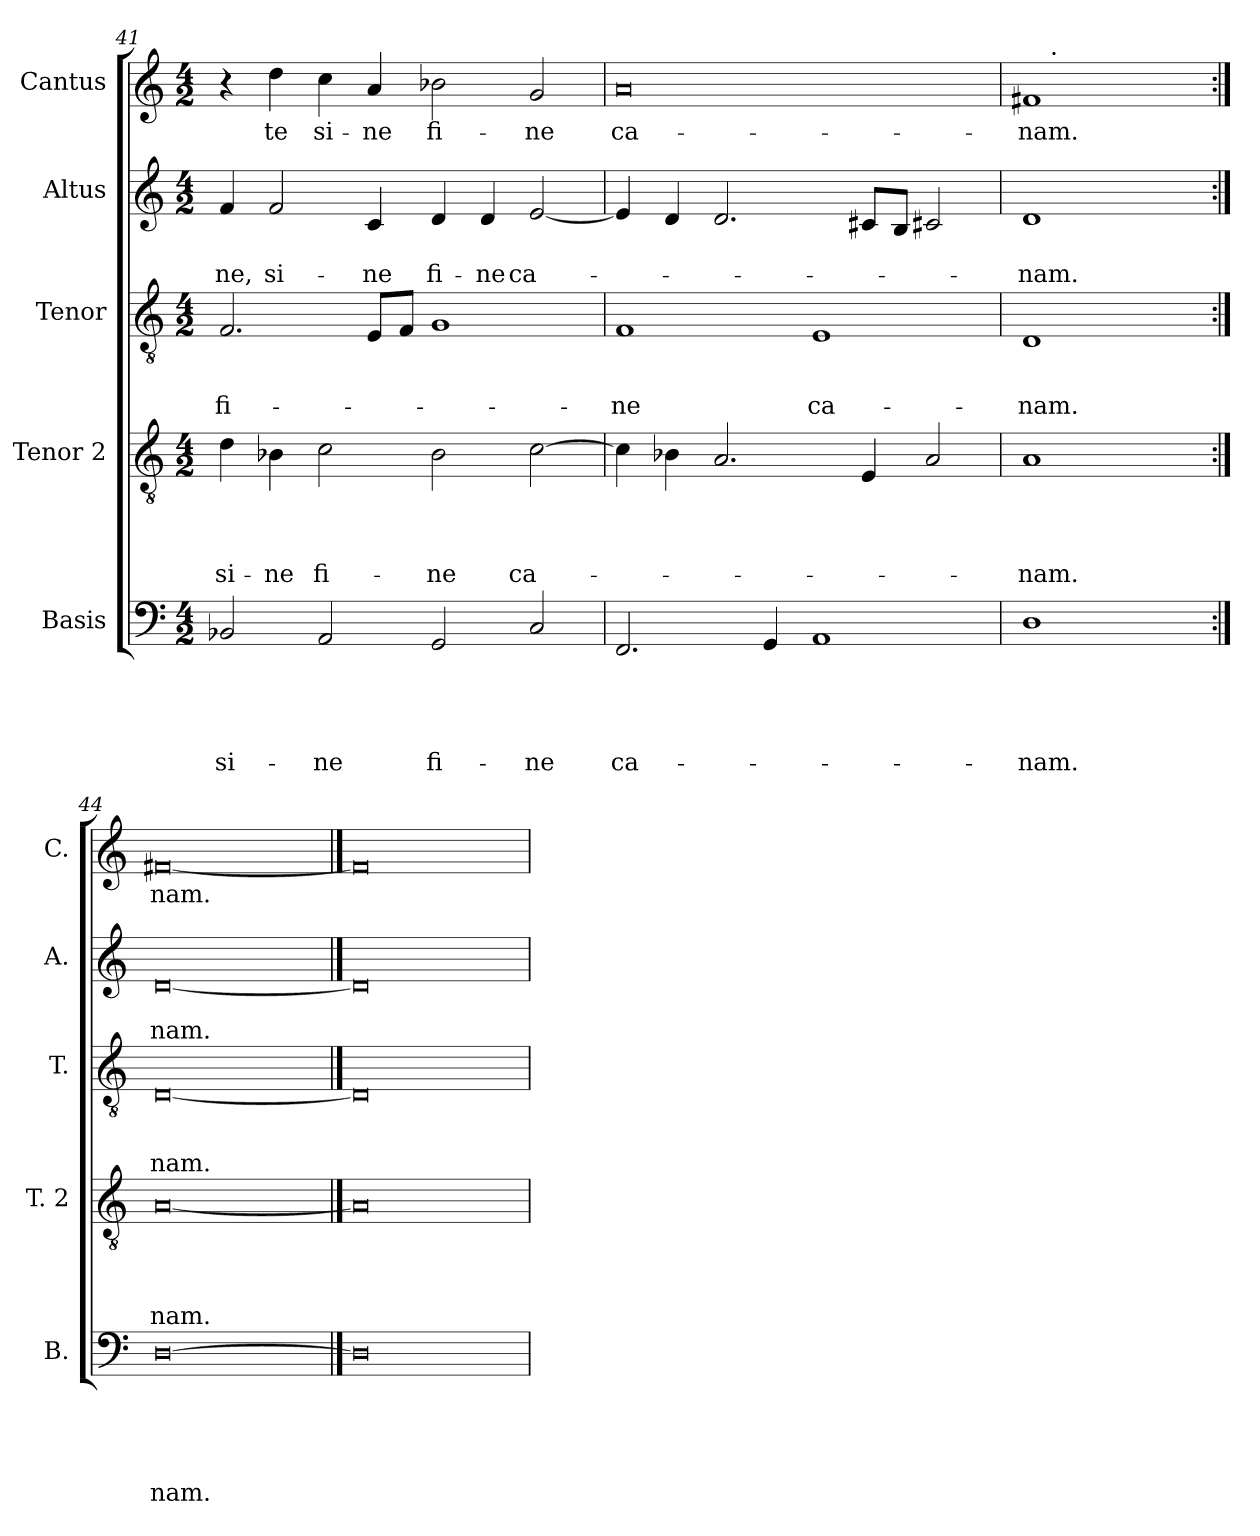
**kern	**text	**text	**text	**text	**text	**kern	**text	**text	**text	**text	**kern	**text	**text	**text	**kern	**text	**text	**kern	**text
*part5	*part5	*part5	*part5	*part5	*part5	*part4	*part4	*part4	*part4	*part4	*part3	*part3	*part3	*part3	*part2	*part2	*part2	*part1	*part1
*staff5	*staff5	*staff5	*staff5	*staff5	*staff5	*staff4	*staff4	*staff4	*staff4	*staff4	*staff3	*staff3	*staff3	*staff3	*staff2	*staff2	*staff2	*staff1	*staff1
*I"Basis	*	*	*	*	*	*I"Tenor 2	*	*	*	*	*I"Tenor	*	*	*	*I"Altus	*	*	*I"Cantus	*
*I'B.	*	*	*	*	*	*I'T. 2	*	*	*	*	*I'T.	*	*	*	*I'A.	*	*	*I'C.	*
!!LO:LB:g=z
*clefF4	*	*	*	*	*	*clefGv2	*	*	*	*	*clefGv2	*	*	*	*clefG2	*	*	*clefG2	*
*k[]	*	*	*	*	*	*k[]	*	*	*	*	*k[]	*	*	*	*k[]	*	*	*k[]	*
*C:	*	*	*	*	*	*C:	*	*	*	*	*C:	*	*	*	*C:	*	*	*C:	*
*M4/2	*	*	*	*	*	*M4/2	*	*	*	*	*M4/2	*	*	*	*M4/2	*	*	*M4/2	*
=41	=41	=41	=41	=41	=41	=41	=41	=41	=41	=41	=41	=41	=41	=41	=41	=41	=41	=41	=41
!	!	!	!	!	!LO:LY:b	!	!	!	!	!LO:LY:b	!	!	!	!LO:LY:b	!	!	!LO:LY:b	!	!
2BB-X/	.	.	.	.	si-	4d\	.	.	.	si-	2.F/	.	.	fi-	4f/	.	-ne,	4r	.
!	!	!	!	!	!	!	!	!	!	!LO:LY:b	!	!	!	!	!	!	!LO:LY:b	!	!LO:LY:b
.	.	.	.	.	.	4B-X\	.	.	.	-ne	.	.	.	.	2f/	.	si-	4dd\	te
!	!	!	!	!	!LO:LY:b	!	!	!	!	!LO:LY:b	!	!	!	!	!	!	!	!	!LO:LY:b
2AA/	.	.	.	.	-ne	2c\	.	.	.	fi-	.	.	.	.	.	.	.	4cc\	si-
!	!	!	!	!	!	!	!	!	!	!	!	!	!	!	!	!	!LO:LY:b	!	!LO:LY:b
.	.	.	.	.	.	.	.	.	.	.	8E/L	.	.	.	4c/	.	-ne	4a/	-ne
.	.	.	.	.	.	.	.	.	.	.	8F/J	.	.	.	.	.	.	.	.
!	!	!	!	!	!LO:LY:b	!	!	!	!	!LO:LY:b	!	!	!	!	!	!	!LO:LY:b	!	!LO:LY:b
2GG/	.	.	.	.	fi-	2B-\	.	.	.	-ne	1G	.	.	.	4d/	.	fi-	2b-X\	fi-
!	!	!	!	!	!	!	!	!	!	!	!	!	!	!	!	!	!LO:LY:b	!	!
.	.	.	.	.	.	.	.	.	.	.	.	.	.	.	4d/	.	-ne	.	.
!	!	!	!	!	!LO:LY:b	!	!	!	!	!LO:LY:b	!	!	!	!	!	!	!LO:LY:b	!	!LO:LY:b
2C/	.	.	.	.	-ne	[>2c\	.	.	.	ca-	.	.	.	.	[<2e/	.	ca-	2g/	-ne
=42	=42	=42	=42	=42	=42	=42	=42	=42	=42	=42	=42	=42	=42	=42	=42	=42	=42	=42	=42
!	!	!	!	!	!LO:LY:b	!	!	!	!	!	!	!	!	!LO:LY:b	!	!	!	!	!LO:LY:b
2.FF/	.	.	.	.	ca-	4c\]	.	.	.	.	1F	.	.	-ne	4e/]	.	.	0a	ca-
.	.	.	.	.	.	4B-X\	.	.	.	.	.	.	.	.	4d/	.	.	.	.
.	.	.	.	.	.	2.A/	.	.	.	.	.	.	.	.	2.d/	.	.	.	.
4GG/	.	.	.	.	.	.	.	.	.	.	.	.	.	.	.	.	.	.	.
!	!	!	!	!	!	!	!	!	!	!	!	!	!	!LO:LY:b	!	!	!	!	!
1AA	.	.	.	.	.	.	.	.	.	.	1E	.	.	ca-	.	.	.	.	.
.	.	.	.	.	.	4E/	.	.	.	.	.	.	.	.	8c#X/L	.	.	.	.
.	.	.	.	.	.	.	.	.	.	.	.	.	.	.	8B/J	.	.	.	.
.	.	.	.	.	.	2A/	.	.	.	.	.	.	.	.	2c#X/	.	.	.	.
=43	=43	=43	=43	=43	=43	=43	=43	=43	=43	=43	=43	=43	=43	=43	=43	=43	=43	=43	=43
!	!	!	!	!	!LO:LY:b	!	!	!	!	!LO:LY:b	!	!	!	!LO:LY:b	!	!	!LO:LY:b	!	!LO:LY:b
*	*	*	*	*	*	*	*	*	*	*	*	*	*	*	*	*	*	*^	*
1D	.	.	.	.	-nam.	1A	.	.	.	-nam.	1D	.	.	-nam.	1d	.	-nam.	1f#X	16.ryy	-nam.
!	!	!	!	!	!	!	!	!	!	!	!	!	!	!	!	!	!	!	!LO:TX:a:t=.	!
.	.	.	.	.	.	.	.	.	.	.	.	.	.	.	.	.	.	.	2ryy	.
.	.	.	.	.	.	.	.	.	.	.	.	.	.	.	.	.	.	.	4ryy	.
.	.	.	.	.	.	.	.	.	.	.	.	.	.	.	.	.	.	.	8ryy	.
.	.	.	.	.	.	.	.	.	.	.	.	.	.	.	.	.	.	.	32ryy	.
=44:|!	=44:|!	=44:|!	=44:|!	=44:|!	=44:|!	=44:|!	=44:|!	=44:|!	=44:|!	=44:|!	=44:|!	=44:|!	=44:|!	=44:|!	=44:|!	=44:|!	=44:|!	=44:|!	=44:|!	=44:|!
!	!	!	!	!	!LO:LY:b	!	!	!	!	!LO:LY:b	!	!	!	!LO:LY:b	!	!	!LO:LY:b	!	!	!LO:LY:b
*	*	*	*	*	*	*	*	*	*	*	*	*	*	*	*	*	*	*v	*v	*
[0D	.	.	.	.	nam.	[0A	.	.	.	nam.	[0D	.	.	nam.	[0d	.	nam.	[0f#X	nam.
==45	==45	==45	==45	==45	==45	==45	==45	==45	==45	==45	==45	==45	==45	==45	==45	==45	==45	==45	==45
0D]	.	.	.	.	.	0A]	.	.	.	.	0D]	.	.	.	0d]	.	.	0f#]	.
=	=	=	=	=	=	=	=	=	=	=	=	=	=	=	=	=	=	=	=
*-	*-	*-	*-	*-	*-	*-	*-	*-	*-	*-	*-	*-	*-	*-	*-	*-	*-	*-	*-
